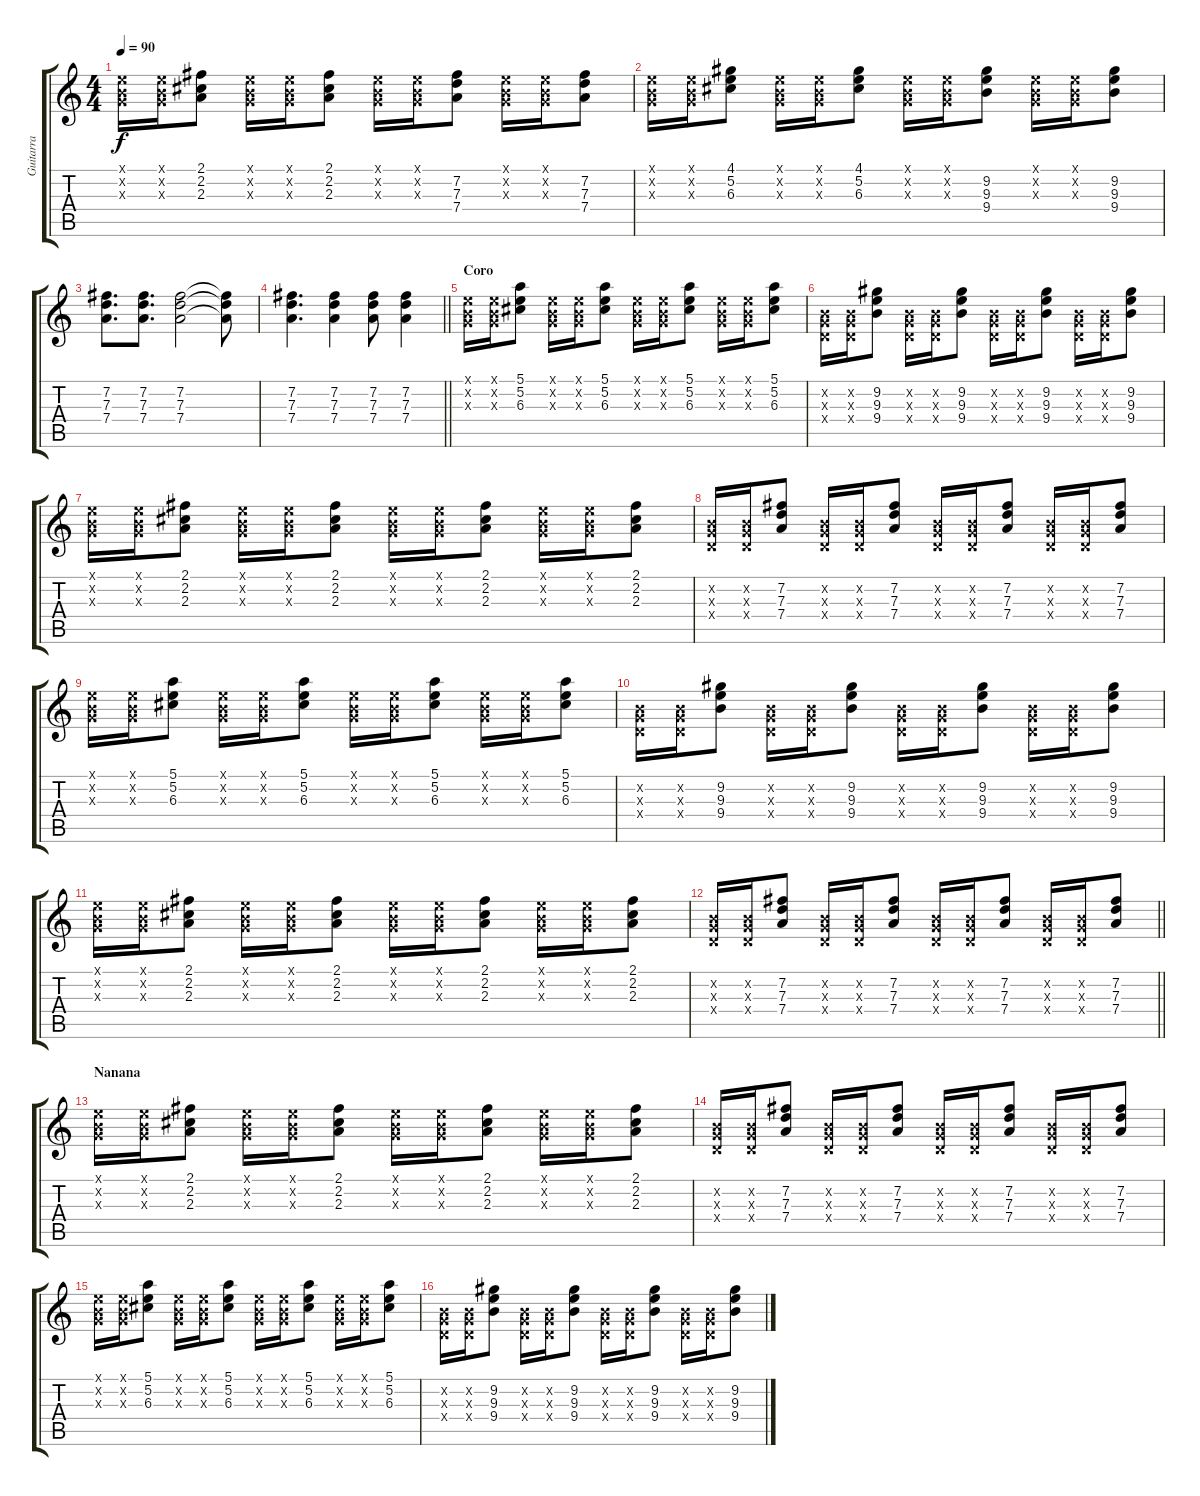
\track ("Guitarra" "Guitarra") {instrument electricguitarclean}
\staff {score tabs}
\tuning (E4 B3 G3 D3 A2 E2) {hide}
\ts (4 4)
\tempo 90
\clef g2
\ks c
(0.1{x} 0.2{x} 0.3{x}).16{dy f} (0.1{x} 0.2{x} 0.3{x}).16 (2.1 2.2 2.3).8 (0.1{x} 0.2{x} 0.3{x}).16 (0.1{x} 0.2{x} 0.3{x}).16 (2.1 2.2 2.3).8 (0.1{x} 0.2{x} 0.3{x}).16 (0.1{x} 0.2{x} 0.3{x}).16 (7.2 7.3 7.4).8 (0.1{x} 0.2{x} 0.3{x}).16 (0.1{x} 0.2{x} 0.3{x}).16 (7.2 7.3 7.4).8 |
(0.1{x} 0.2{x} 0.3{x}).16 (0.1{x} 0.2{x} 0.3{x}).16 (4.1 5.2 6.3).8 (0.1{x} 0.2{x} 0.3{x}).16 (0.1{x} 0.2{x} 0.3{x}).16 (4.1 5.2 6.3).8 (0.1{x} 0.2{x} 0.3{x}).16 (0.1{x} 0.2{x} 0.3{x}).16 (9.2 9.3 9.4).8 (0.1{x} 0.2{x} 0.3{x}).16 (0.1{x} 0.2{x} 0.3{x}).16 (9.2 9.3 9.4).8 |
(7.2 7.3 7.4).8{d instrument electricguitarclean} (7.2 7.3 7.4).8{d} (7.2 7.3 7.4).2 (7.2{t} 7.3{t} 7.4{t}).8 |
\barLineRight lightlight
(7.2 7.3 7.4).4{d} (7.2 7.3 7.4).4 (7.2 7.3 7.4).8 (7.2 7.3 7.4).4 |
\section ("" "Coro")
(0.1{x} 0.2{x} 0.3{x}).16{instrument electricguitarclean} (0.1{x} 0.2{x} 0.3{x}).16 (5.1 5.2 6.3).8 (0.1{x} 0.2{x} 0.3{x}).16 (0.1{x} 0.2{x} 0.3{x}).16 (5.1 5.2 6.3).8 (0.1{x} 0.2{x} 0.3{x}).16 (0.1{x} 0.2{x} 0.3{x}).16 (5.1 5.2 6.3).8 (0.1{x} 0.2{x} 0.3{x}).16 (0.1{x} 0.2{x} 0.3{x}).16 (5.1 5.2 6.3).8 |
(0.2{x} 0.3{x} 0.4{x}).16 (0.2{x} 0.3{x} 0.4{x}).16 (9.2 9.3 9.4).8 (0.2{x} 0.3{x} 0.4{x}).16 (0.2{x} 0.3{x} 0.4{x}).16 (9.2 9.3 9.4).8 (0.2{x} 0.3{x} 0.4{x}).16 (0.2{x} 0.3{x} 0.4{x}).16 (9.2 9.3 9.4).8 (0.2{x} 0.3{x} 0.4{x}).16 (0.2{x} 0.3{x} 0.4{x}).16 (9.2 9.3 9.4).8 |
(0.1{x} 0.2{x} 0.3{x}).16 (0.1{x} 0.2{x} 0.3{x}).16 (2.1 2.2 2.3).8 (0.1{x} 0.2{x} 0.3{x}).16 (0.1{x} 0.2{x} 0.3{x}).16 (2.1 2.2 2.3).8 (0.1{x} 0.2{x} 0.3{x}).16 (0.1{x} 0.2{x} 0.3{x}).16 (2.1 2.2 2.3).8 (0.1{x} 0.2{x} 0.3{x}).16 (0.1{x} 0.2{x} 0.3{x}).16 (2.1 2.2 2.3).8 |
(0.2{x} 0.3{x} 0.4{x}).16 (0.2{x} 0.3{x} 0.4{x}).16 (7.2 7.3 7.4).8 (0.2{x} 0.3{x} 0.4{x}).16 (0.2{x} 0.3{x} 0.4{x}).16 (7.2 7.3 7.4).8 (0.2{x} 0.3{x} 0.4{x}).16 (0.2{x} 0.3{x} 0.4{x}).16 (7.2 7.3 7.4).8 (0.2{x} 0.3{x} 0.4{x}).16 (0.2{x} 0.3{x} 0.4{x}).16 (7.2 7.3 7.4).8 |
(0.1{x} 0.2{x} 0.3{x}).16 (0.1{x} 0.2{x} 0.3{x}).16 (5.1 5.2 6.3).8 (0.1{x} 0.2{x} 0.3{x}).16 (0.1{x} 0.2{x} 0.3{x}).16 (5.1 5.2 6.3).8 (0.1{x} 0.2{x} 0.3{x}).16 (0.1{x} 0.2{x} 0.3{x}).16 (5.1 5.2 6.3).8 (0.1{x} 0.2{x} 0.3{x}).16 (0.1{x} 0.2{x} 0.3{x}).16 (5.1 5.2 6.3).8 |
(0.2{x} 0.3{x} 0.4{x}).16 (0.2{x} 0.3{x} 0.4{x}).16 (9.2 9.3 9.4).8 (0.2{x} 0.3{x} 0.4{x}).16 (0.2{x} 0.3{x} 0.4{x}).16 (9.2 9.3 9.4).8 (0.2{x} 0.3{x} 0.4{x}).16 (0.2{x} 0.3{x} 0.4{x}).16 (9.2 9.3 9.4).8 (0.2{x} 0.3{x} 0.4{x}).16 (0.2{x} 0.3{x} 0.4{x}).16 (9.2 9.3 9.4).8 |
(0.1{x} 0.2{x} 0.3{x}).16 (0.1{x} 0.2{x} 0.3{x}).16 (2.1 2.2 2.3).8 (0.1{x} 0.2{x} 0.3{x}).16 (0.1{x} 0.2{x} 0.3{x}).16 (2.1 2.2 2.3).8 (0.1{x} 0.2{x} 0.3{x}).16 (0.1{x} 0.2{x} 0.3{x}).16 (2.1 2.2 2.3).8 (0.1{x} 0.2{x} 0.3{x}).16 (0.1{x} 0.2{x} 0.3{x}).16 (2.1 2.2 2.3).8 |
\barLineRight lightlight
(0.2{x} 0.3{x} 0.4{x}).16 (0.2{x} 0.3{x} 0.4{x}).16 (7.2 7.3 7.4).8 (0.2{x} 0.3{x} 0.4{x}).16 (0.2{x} 0.3{x} 0.4{x}).16 (7.2 7.3 7.4).8 (0.2{x} 0.3{x} 0.4{x}).16 (0.2{x} 0.3{x} 0.4{x}).16 (7.2 7.3 7.4).8 (0.2{x} 0.3{x} 0.4{x}).16 (0.2{x} 0.3{x} 0.4{x}).16 (7.2 7.3 7.4).8 |
\section ("" "Nanana")
(0.1{x} 0.2{x} 0.3{x}).16 (0.1{x} 0.2{x} 0.3{x}).16 (2.1 2.2 2.3).8 (0.1{x} 0.2{x} 0.3{x}).16 (0.1{x} 0.2{x} 0.3{x}).16 (2.1 2.2 2.3).8 (0.1{x} 0.2{x} 0.3{x}).16 (0.1{x} 0.2{x} 0.3{x}).16 (2.1 2.2 2.3).8 (0.1{x} 0.2{x} 0.3{x}).16 (0.1{x} 0.2{x} 0.3{x}).16 (2.1 2.2 2.3).8 |
(0.2{x} 0.3{x} 0.4{x}).16 (0.2{x} 0.3{x} 0.4{x}).16 (7.2 7.3 7.4).8 (0.2{x} 0.3{x} 0.4{x}).16 (0.2{x} 0.3{x} 0.4{x}).16 (7.2 7.3 7.4).8 (0.2{x} 0.3{x} 0.4{x}).16 (0.2{x} 0.3{x} 0.4{x}).16 (7.2 7.3 7.4).8 (0.2{x} 0.3{x} 0.4{x}).16 (0.2{x} 0.3{x} 0.4{x}).16 (7.2 7.3 7.4).8 |
(0.1{x} 0.2{x} 0.3{x}).16 (0.1{x} 0.2{x} 0.3{x}).16 (5.1 5.2 6.3).8 (0.1{x} 0.2{x} 0.3{x}).16 (0.1{x} 0.2{x} 0.3{x}).16 (5.1 5.2 6.3).8 (0.1{x} 0.2{x} 0.3{x}).16 (0.1{x} 0.2{x} 0.3{x}).16 (5.1 5.2 6.3).8 (0.1{x} 0.2{x} 0.3{x}).16 (0.1{x} 0.2{x} 0.3{x}).16 (5.1 5.2 6.3).8 |
(0.2{x} 0.3{x} 0.4{x}).16 (0.2{x} 0.3{x} 0.4{x}).16 (9.2 9.3 9.4).8 (0.2{x} 0.3{x} 0.4{x}).16 (0.2{x} 0.3{x} 0.4{x}).16 (9.2 9.3 9.4).8 (0.2{x} 0.3{x} 0.4{x}).16 (0.2{x} 0.3{x} 0.4{x}).16 (9.2 9.3 9.4).8 (0.2{x} 0.3{x} 0.4{x}).16 (0.2{x} 0.3{x} 0.4{x}).16 (9.2 9.3 9.4).8
